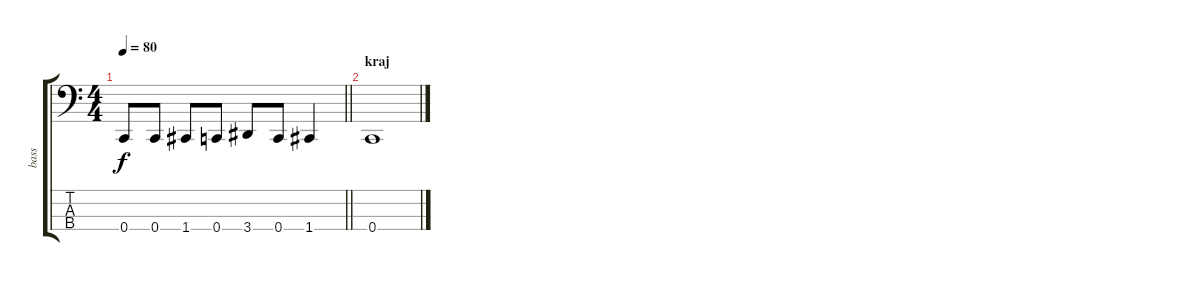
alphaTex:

\track ("bass" "bass") {instrument electricbasspick}
\staff {score tabs}
\tuning (F2 C2 G1 C1) {hide}
\ts (4 4)
\tempo 80
\clef f4
\barLineRight lightlight
\ks c
0.4.8{dy f} 0.4.8 1.4.8 0.4.8 3.4.8 0.4.8 1.4.4 |
\section ("" "kraj")
0.4.1
